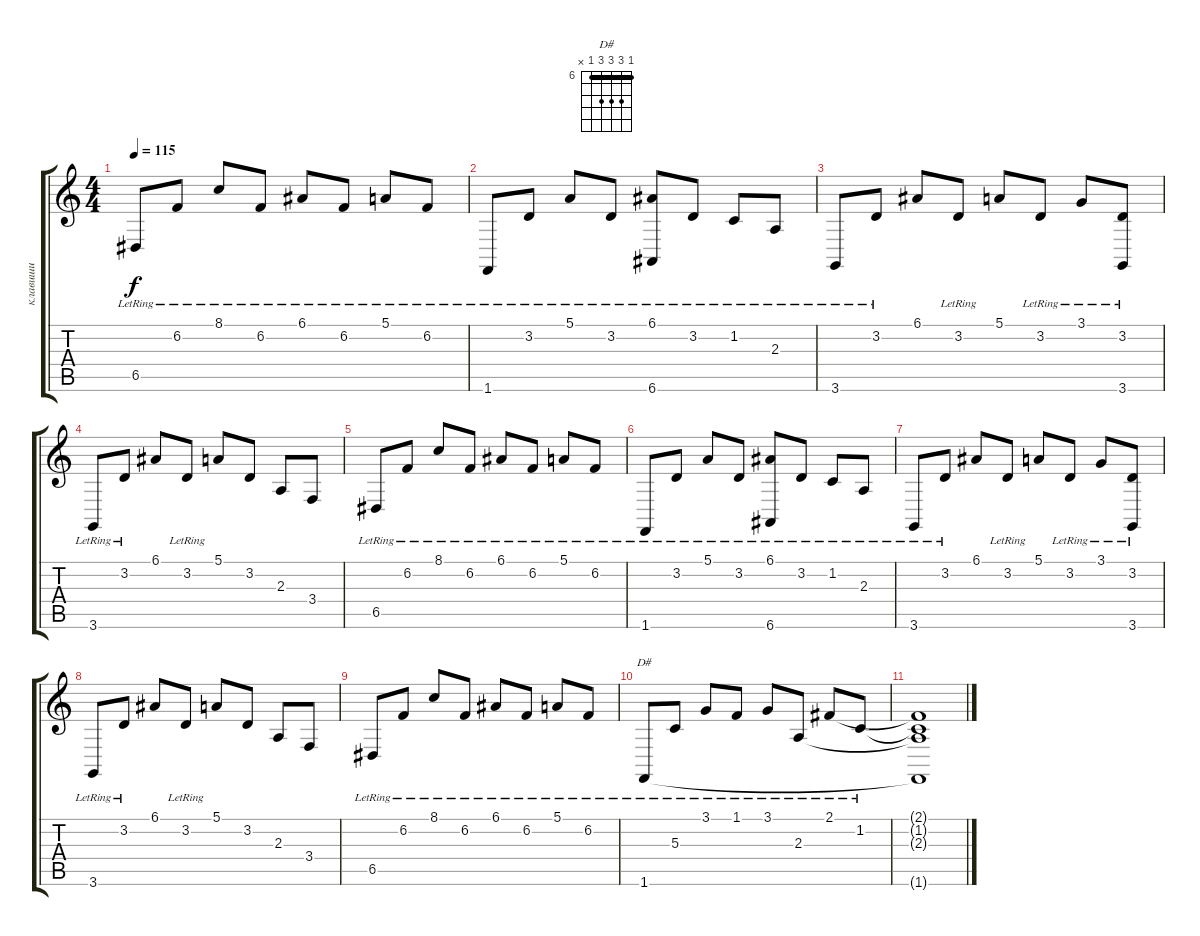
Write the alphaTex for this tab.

\track ("клавиши" "клавиши") {instrument brightacousticpiano}
\staff {score tabs}
\tuning (E4 B3 G3 D3 A2 E2) {hide}
\chord ("D#" 6 8 8 8 6 x) {firstfret 6 barre 6}
\ts (4 4)
\tempo 115
\clef g2
\ks c
6.5{lr}.8{dy f} 6.2{lr}.8 8.1{lr}.8 6.2{lr}.8 6.1{lr}.8 6.2{lr}.8 5.1{lr}.8 6.2{lr}.8 |
1.6{lr}.8 3.2{lr}.8 5.1{lr}.8 3.2{lr}.8 (6.1{lr} 6.6{lr}).8 3.2{lr}.8 1.2{lr}.8 2.3{lr}.8 |
3.6{lr}.8 3.2{lr}.8 6.1.8 3.2{lr}.8 5.1.8 3.2{lr}.8 3.1{lr}.8 (3.2{lr} 3.6).8 |
3.6{lr}.8 3.2{lr}.8 6.1.8 3.2{lr}.8 5.1.8 3.2.8 2.3.8 3.4.8 |
6.5{lr}.8 6.2{lr}.8 8.1{lr}.8 6.2{lr}.8 6.1{lr}.8 6.2{lr}.8 5.1{lr}.8 6.2{lr}.8 |
1.6{lr}.8 3.2{lr}.8 5.1{lr}.8 3.2{lr}.8 (6.1{lr} 6.6{lr}).8 3.2{lr}.8 1.2{lr}.8 2.3{lr}.8 |
3.6{lr}.8 3.2{lr}.8 6.1.8 3.2{lr}.8 5.1.8 3.2{lr}.8 3.1{lr}.8 (3.2{lr} 3.6).8 |
3.6{lr}.8 3.2{lr}.8 6.1.8 3.2{lr}.8 5.1.8 3.2.8 2.3.8 3.4.8 |
6.5{lr}.8 6.2{lr}.8 8.1{lr}.8 6.2{lr}.8 6.1{lr}.8 6.2{lr}.8 5.1{lr}.8 6.2{lr}.8 |
1.6{lr}.8{ch "D#"} 5.3{lr}.8 3.1{lr}.8 1.1{lr}.8 3.1{lr}.8 2.3{lr}.8 2.1{lr}.8 1.2{lr}.8 |
(2.1{t} 1.2{t} 2.3{t} 1.6{t}).1
